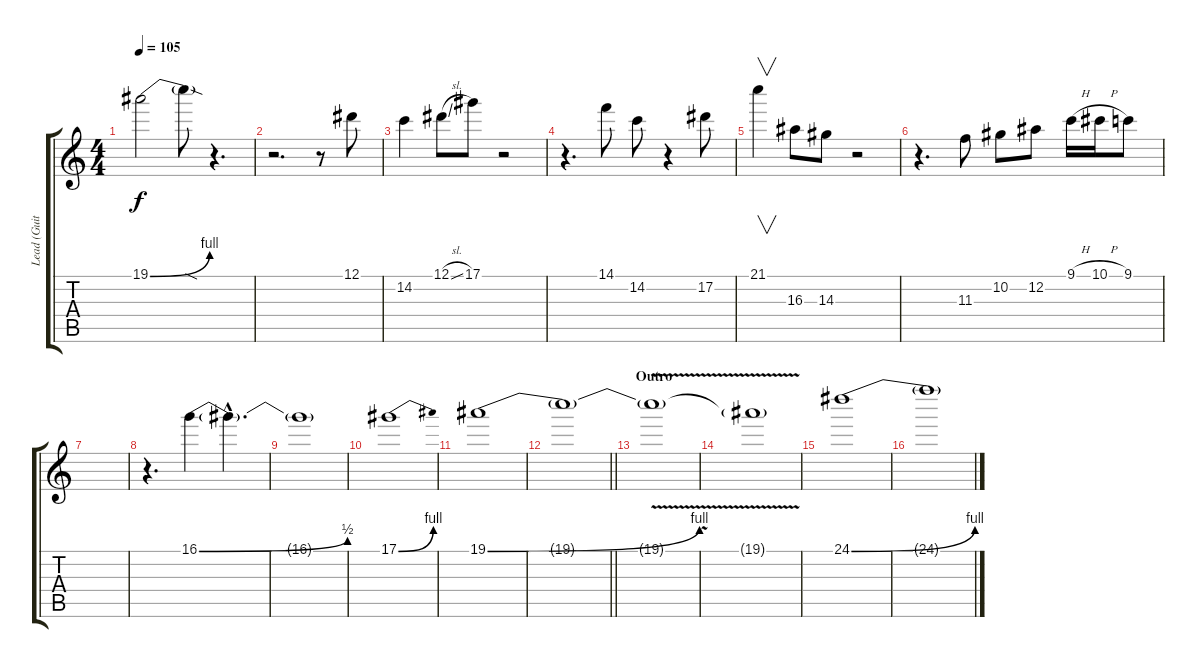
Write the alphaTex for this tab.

\track ("Lead (Guitar)" "Lead (Guit") {instrument overdrivenguitar}
\staff {score tabs}
\tuning (Eb4 Bb3 Gb3 Db3 Ab2 Eb2) {hide}
\ts (4 4)
\tempo 105
\clef g2
\ks c
19.1{be (bend 0 0 60 4)}.2{dy f} 19.1{sod t}.8 r.4{d} |
r.2{d} r.8 12.1.8 |
14.2.4 12.1{sl}.8 17.1.8 r.2 |
r.4{d} 14.1.8 14.2.8 r.4 17.2.8 |
21.1.4{v} 16.3.8 14.3.8 r.2 |
r.4{d} 11.3.8 10.2.8 12.2.8 9.1{h}.16 10.1{h}.16 9.1.8 |
|
r.4{d} 16.1{be (bend 0 0 60 2)}.4 16.1{hac t}.4{d} |
16.1{t}.1 |
17.1{be (bend 0 0 60 4)}.1 |
19.1{be (bend 0 0 60 4)}.1 |
\barLineRight lightlight
19.1{t}.1 |
\section ("" "Outro")
19.1{v t}.1 |
19.1{t}.1 |
24.1{be (bend 0 0 60 4)}.1{volume 0} |
24.1{t}.1
